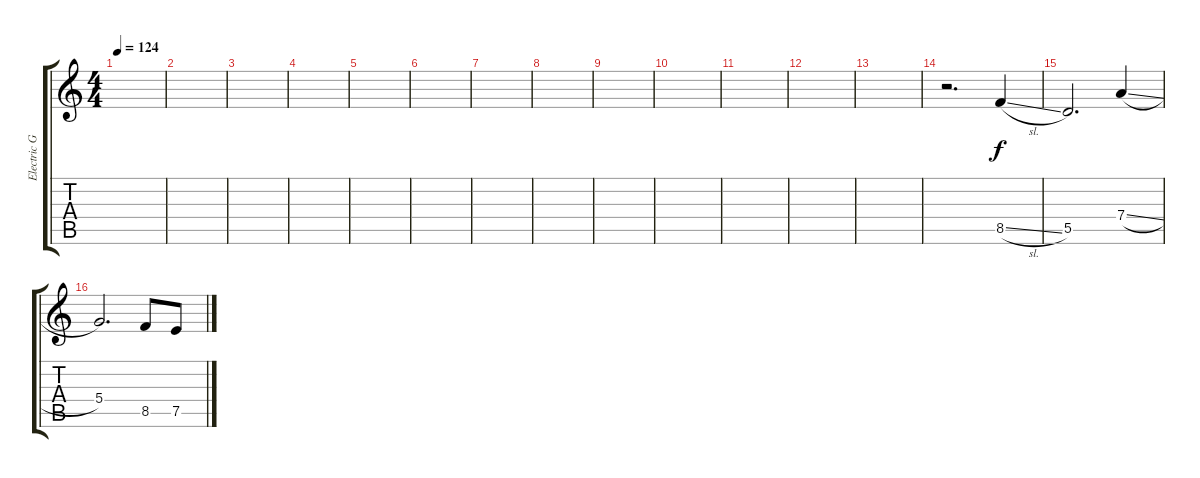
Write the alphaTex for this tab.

\track ("Electric Guitar" "Electric G") {instrument overdrivenguitar}
\staff {score tabs}
\tuning (E4 B3 G3 D3 A2 E2) {hide}
\ts (4 4)
\tempo 124
\clef g2
\ks c
|
|
|
|
|
|
|
|
|
|
|
|
|
r.2{d} 8.5{sl}.4 |
5.5.2{d} 7.4{sl}.4 |
5.4.2{d} 8.5.8 7.5.8
